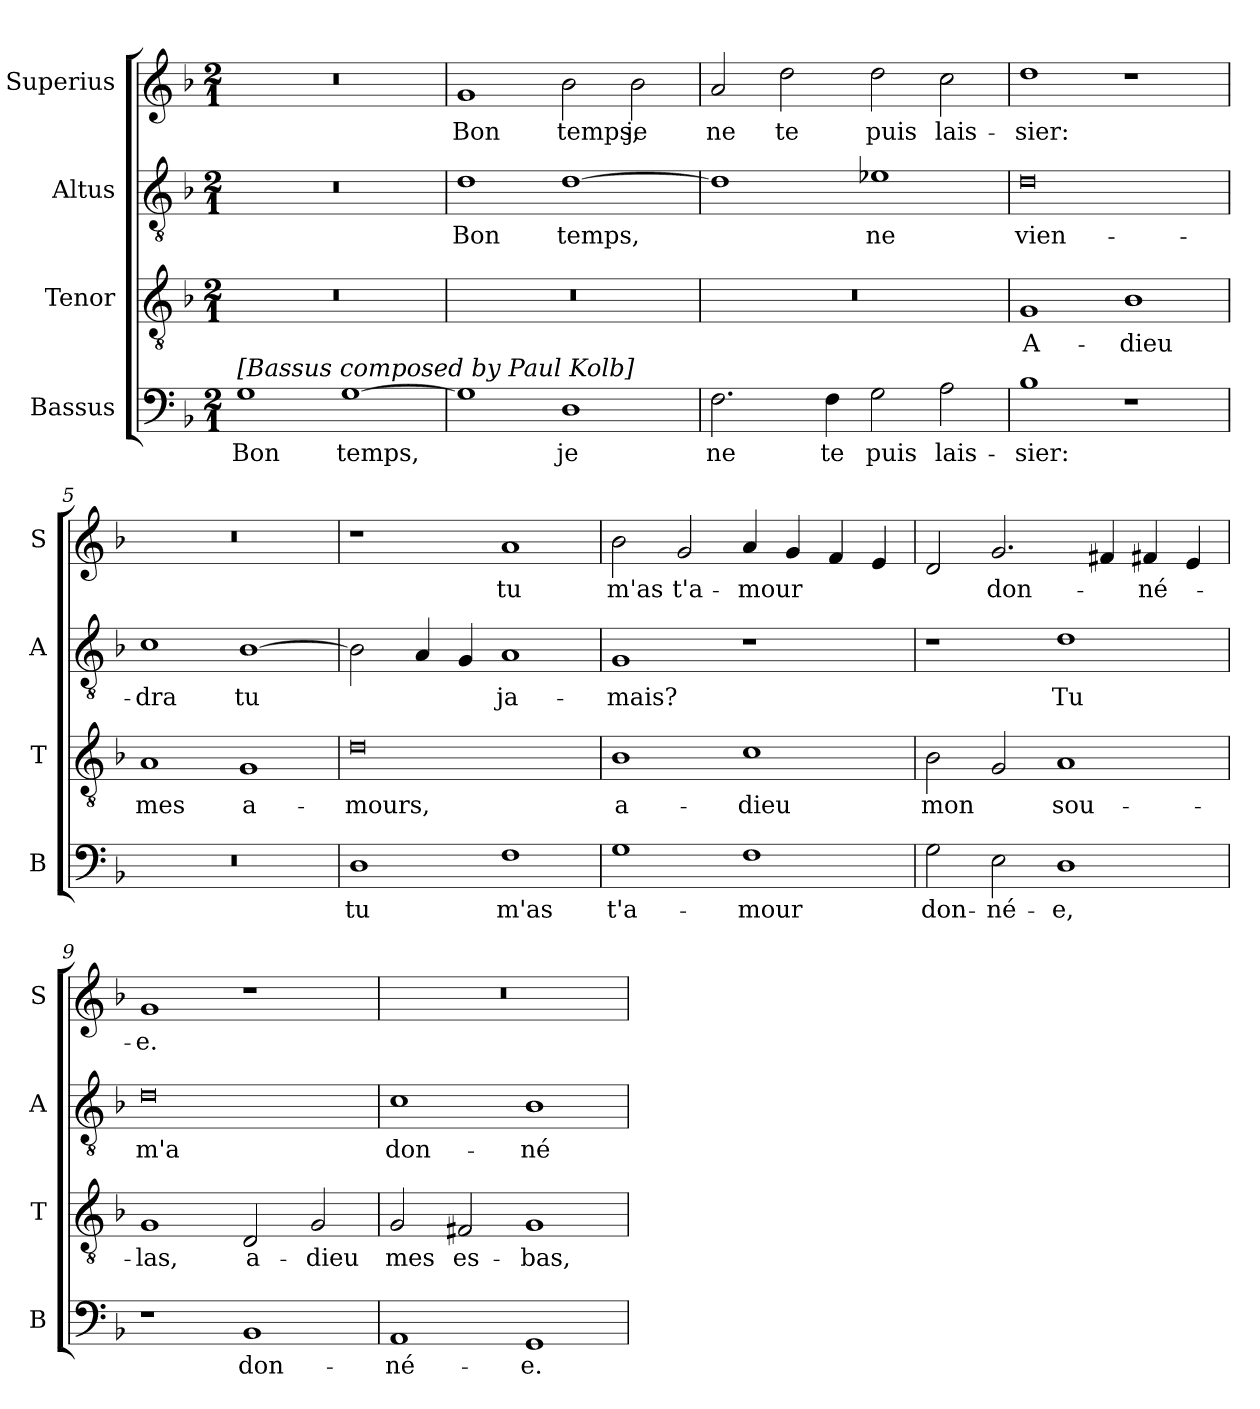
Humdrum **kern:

**kern	**text	**kern	**text	**kern	**text	**kern	**text
*part4	*part4	*part3	*part3	*part2	*part2	*part1	*part1
*staff4	*staff4	*staff3	*staff3	*staff2	*staff2	*staff1	*staff1
*I"Bassus	*	*I"Tenor	*	*I"Altus	*	*I"Superius	*
*I'B	*	*I'T	*	*I'A	*	*I'S	*
*clefF4	*	*clefGv2	*	*clefGv2	*	*clefG2	*
*k[b-]	*	*k[b-]	*	*k[b-]	*	*k[b-]	*
*M2/1	*	*M2/1	*	*M2/1	*	*M2/1	*
=1	=1	=1	=1	=1	=1	=1	=1
!LO:TX:a:t=[Bassus composed by Paul Kolb]	!	!	!	!	!	!	!
!	!LO:LY:i	!	!	!	!	!	!
1G	Bon	0r	.	0r	.	0r	.
!	!LO:LY:i	!	!	!	!	!	!
[1G	temps,	.	.	.	.	.	.
=2	=2	=2	=2	=2	=2	=2	=2
1G]	.	0r	.	1d	Bon	1g	Bon
!	!LO:LY:i	!	!	!	!	!	!
1D	je	.	.	[1d	temps,	2b-	temps,
.	.	.	.	.	.	2b-	je
=3	=3	=3	=3	=3	=3	=3	=3
!	!LO:LY:i	!	!	!	!	!	!
2.F	ne	0r	.	1d]	.	2a	ne
.	.	.	.	.	.	2dd	te
!	!LO:LY:i	!	!	!	!	!	!
4F	te	.	.	.	.	.	.
!	!LO:LY:i	!	!	!	!	!	!
2G	puis	.	.	1e-X	ne	2dd	puis
!	!LO:LY:i	!	!	!	!	!	!
2A	lais-	.	.	.	.	2cc	lais-
=4	=4	=4	=4	=4	=4	=4	=4
!	!LO:LY:i	!	!	!	!	!	!
1B-	-sier:	1G	A-	0d	vien-	1dd	-sier:
1r	.	1B-	-dieu	.	.	1r	.
=5	=5	=5	=5	=5	=5	=5	=5
0r	.	1A	mes	1c	-dra	0r	.
.	.	1G	a-	[1B-	tu	.	.
=6	=6	=6	=6	=6	=6	=6	=6
!	!LO:LY:i	!	!	!	!	!	!
1D	tu	0d	-mours,	2B-]	.	1r	.
.	.	.	.	4A	.	.	.
.	.	.	.	4G	.	.	.
!	!LO:LY:i	!	!	!	!	!	!
1F	m'as	.	.	1A	ja-	1a	tu
=7	=7	=7	=7	=7	=7	=7	=7
!	!LO:LY:i	!	!	!	!	!	!
1G	t'a-	1B-	a-	1G	-mais?	2b-	m'as
.	.	.	.	.	.	2g	t'a-
!	!LO:LY:i	!	!	!	!	!	!
1F	-mour	1c	-dieu	1r	.	4a	-mour
.	.	.	.	.	.	4g	.
.	.	.	.	.	.	4f	.
.	.	.	.	.	.	4e	.
=8	=8	=8	=8	=8	=8	=8	=8
!	!LO:LY:i	!	!	!	!	!	!
2G	don-	2B-	mon	1r	.	2d	.
!	!LO:LY:i	!	!	!	!	!	!
2E	-né-	2G	.	.	.	2.g	don-
!	!LO:LY:i	!	!	!	!	!	!
1D	-e,	1A	sou-	1d	Tu	.	.
.	.	.	.	.	.	4f#X	.
.	.	.	.	.	.	4f#X	-né-
.	.	.	.	.	.	4e	.
=9	=9	=9	=9	=9	=9	=9	=9
1r	.	1G	-las,	0d	m'a	1g	-e.
!	!LO:LY:i	!	!	!	!	!	!
1BB-	don-	2D	a-	.	.	1r	.
.	.	2G	-dieu	.	.	.	.
=10	=10	=10	=10	=10	=10	=10	=10
!	!LO:LY:i	!	!	!	!	!	!
1AA	-né-	2G	mes	1c	don-	0r	.
.	.	2F#X	es-	.	.	.	.
!	!LO:LY:i	!	!	!	!	!	!
1GG	-e.	1G	-bas,	1B-	-né	.	.
=	=	=	=	=	=	=	=
*-	*-	*-	*-	*-	*-	*-	*-
